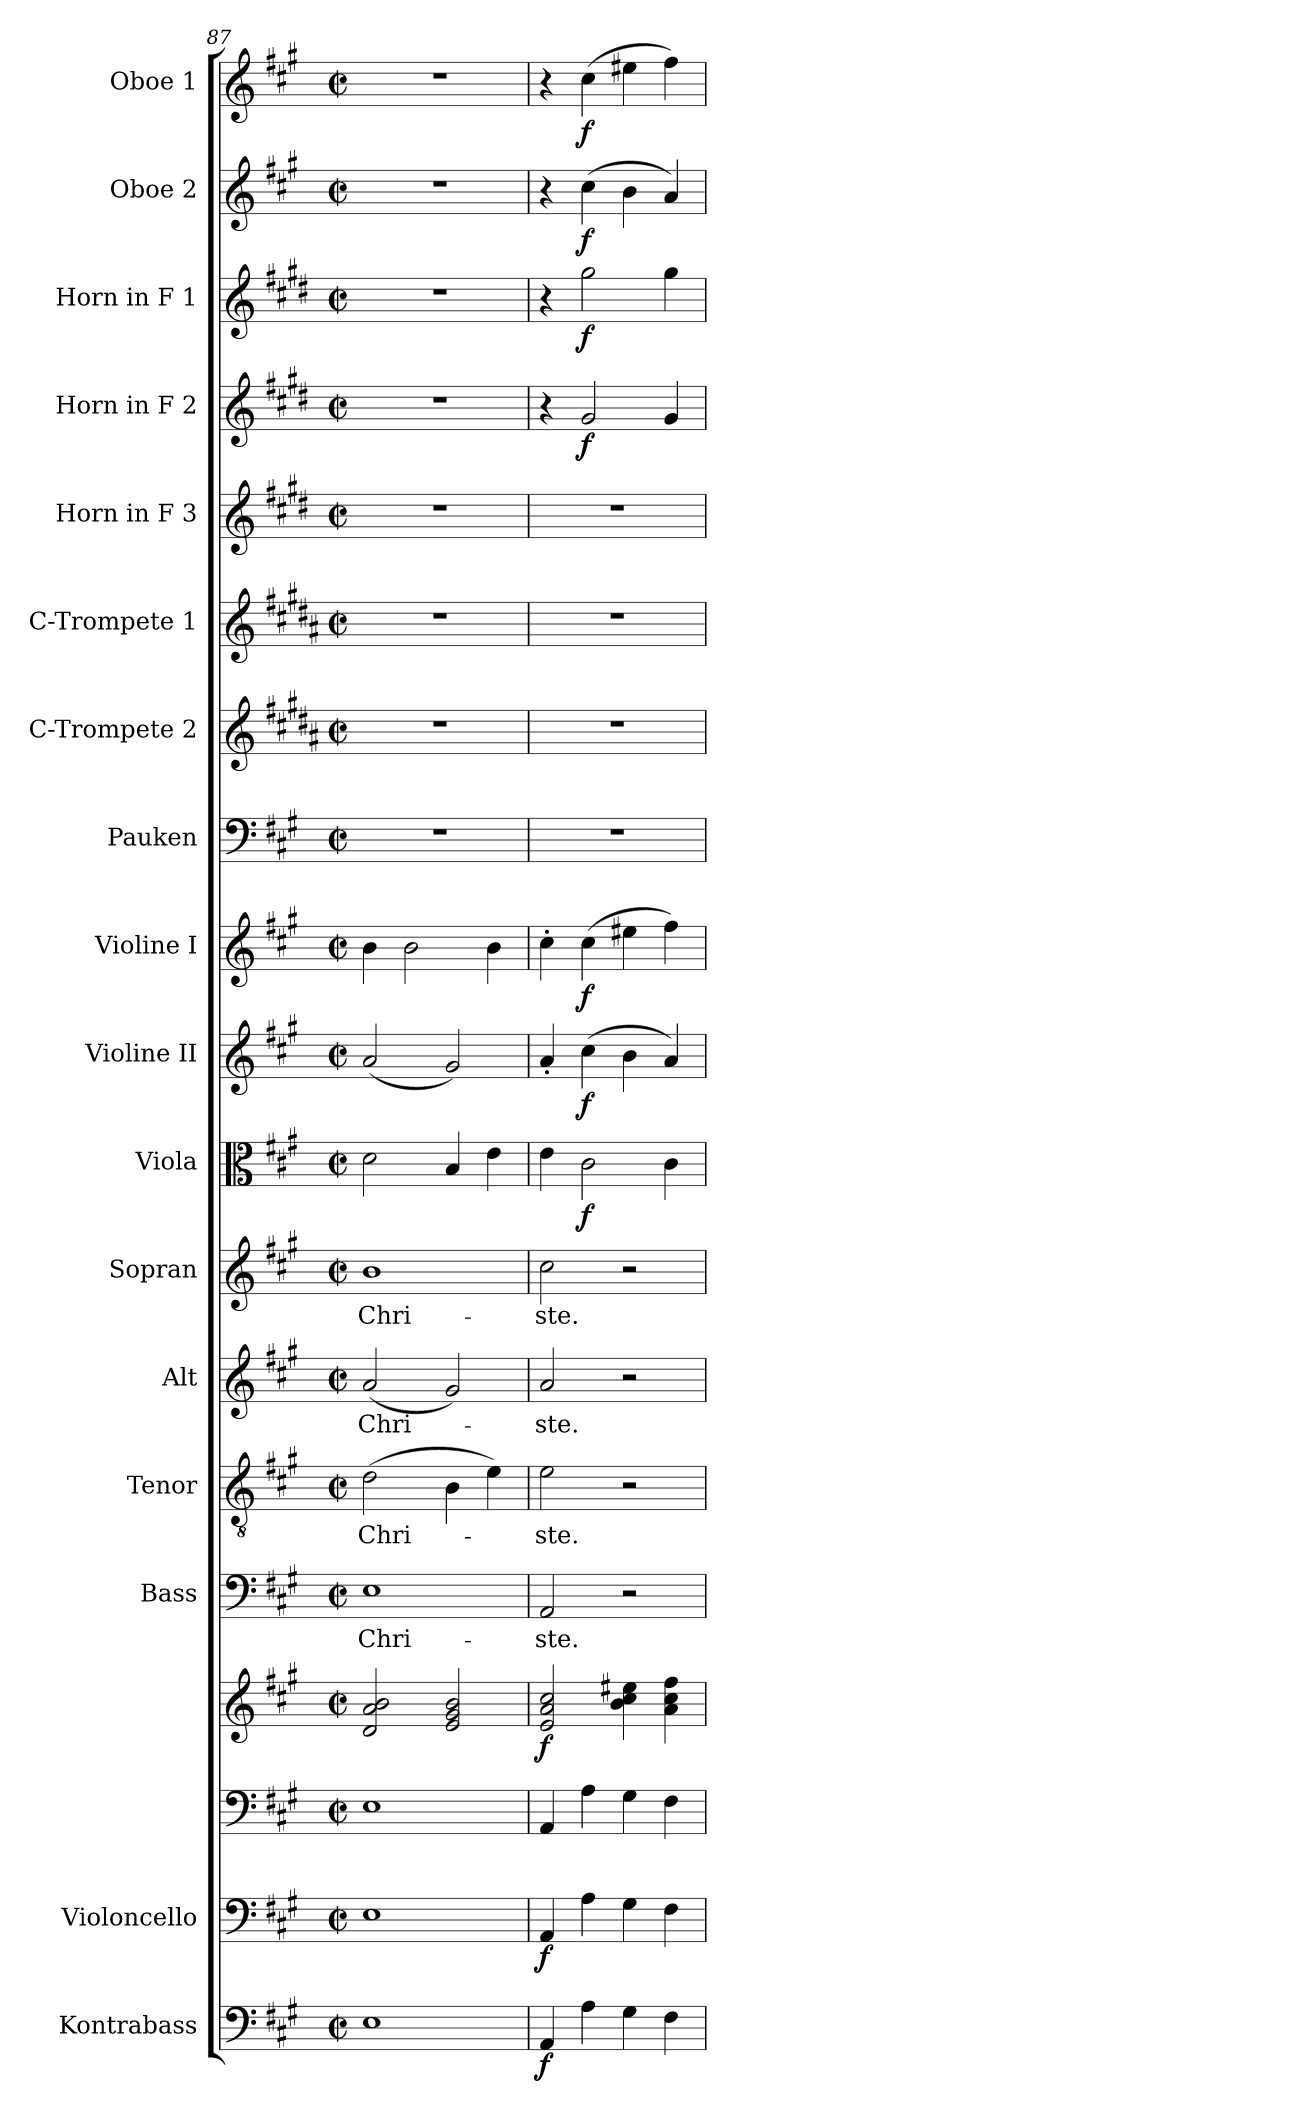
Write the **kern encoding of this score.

**kern	**dynam	**kern	**dynam	**kern	**kern	**dynam	**kern	**text	**kern	**text	**kern	**text	**kern	**text	**kern	**dynam	**kern	**dynam	**kern	**dynam	**kern	**kern	**kern	**kern	**kern	**dynam	**kern	**dynam	**kern	**dynam	**kern	**dynam
*part18	*part18	*part17	*part17	*part16	*part16	*part16	*part15	*part15	*part14	*part14	*part13	*part13	*part12	*part12	*part11	*part11	*part10	*part10	*part9	*part9	*part8	*part7	*part6	*part5	*part4	*part4	*part3	*part3	*part2	*part2	*part1	*part1
*staff19	*staff19	*staff18	*staff18	*staff17	*staff16	*staff16/17	*staff15	*staff15	*staff14	*staff14	*staff13	*staff13	*staff12	*staff12	*staff11	*staff11	*staff10	*staff10	*staff9	*staff9	*staff8	*staff7	*staff6	*staff5	*staff4	*staff4	*staff3	*staff3	*staff2	*staff2	*staff1	*staff1
*I"Kontrabass	*	*I"Violoncello	*	*	*	*	*I"Bass	*	*I"Tenor	*	*I"Alt	*	*I"Sopran	*	*I"Viola	*	*I"Violine II	*	*I"Violine I	*	*I"Pauken	*I"C-Trompete 2	*I"C-Trompete 1	*I"Horn in F 3	*I"Horn in F 2	*	*I"Horn in F 1	*	*I"Oboe 2	*	*I"Oboe 1	*
*I'Kb.	*	*I'Vc.	*	*	*	*	*I'B.	*	*I'T.	*	*I'A.	*	*I'S.	*	*I'Vla.	*	*I'Vl. II	*	*I'Vl. I	*	*I'Pk.	*I'C Trp. 2	*I'C Trp. 1	*	*	*	*	*	*I'Ob. 2	*	*I'Ob. 1	*
*clefF4	*	*clefF4	*	*clefF4	*clefG2	*	*clefF4	*	*clefGv2	*	*clefG2	*	*clefG2	*	*clefC3	*	*clefG2	*	*clefG2	*	*clefF4	*clefG2	*clefG2	*clefG2	*clefG2	*	*clefG2	*	*clefG2	*	*clefG2	*
*ITrd7c12	*	*	*	*	*	*	*	*	*	*	*	*	*	*	*	*	*	*	*	*	*	*ITrd1c2	*ITrd1c2	*ITrd4c7	*ITrd4c7	*	*ITrd4c7	*	*	*	*	*
*k[f#c#g#]	*	*k[f#c#g#]	*	*k[f#c#g#]	*k[f#c#g#]	*	*k[f#c#g#]	*	*k[f#c#g#]	*	*k[f#c#g#]	*	*k[f#c#g#]	*	*k[f#c#g#]	*	*k[f#c#g#]	*	*k[f#c#g#]	*	*k[f#c#g#]	*k[f#c#g#]	*k[f#c#g#]	*k[f#c#g#]	*k[f#c#g#]	*	*k[f#c#g#]	*	*k[f#c#g#]	*	*k[f#c#g#]	*
*A:	*	*A:	*	*A:	*A:	*	*A:	*	*A:	*	*A:	*	*A:	*	*A:	*	*A:	*	*A:	*	*A:	*A:	*A:	*A:	*A:	*	*A:	*	*A:	*	*A:	*
*M2/2	*	*M2/2	*	*M2/2	*M2/2	*	*M2/2	*	*M2/2	*	*M2/2	*	*M2/2	*	*M2/2	*	*M2/2	*	*M2/2	*	*M2/2	*M2/2	*M2/2	*M2/2	*M2/2	*	*M2/2	*	*M2/2	*	*M2/2	*
*met(c|)	*	*met(c|)	*	*met(c|)	*met(c|)	*	*met(c|)	*	*met(c|)	*	*met(c|)	*	*met(c|)	*	*met(c|)	*	*met(c|)	*	*met(c|)	*	*met(c|)	*met(c|)	*met(c|)	*met(c|)	*met(c|)	*	*met(c|)	*	*met(c|)	*	*met(c|)	*
=87	=87	=87	=87	=87	=87	=87	=87	=87	=87	=87	=87	=87	=87	=87	=87	=87	=87	=87	=87	=87	=87	=87	=87	=87	=87	=87	=87	=87	=87	=87	=87	=87
!	!	!	!	!	!	!	!	!LO:LY:b	!	!LO:LY:b	!	!LO:LY:b	!	!LO:LY:b	!	!	!	!	!	!	!	!	!	!	!	!	!	!	!	!	!	!
1EE	.	1E	.	1E	2d/ 2a/ 2b/	.	1E	Chri-	(>2d\	Chri-	(<2a/	Chri-	1b	Chri-	2d\	.	(<2a/	.	4b\	.	1r	1r	1r	1r	1r	.	1r	.	1r	.	1r	.
.	.	.	.	.	.	.	.	.	.	.	.	.	.	.	.	.	.	.	2b\	.	.	.	.	.	.	.	.	.	.	.	.	.
.	.	.	.	.	2e/ 2g#/ 2b/	.	.	.	4B\	.	2g#/)	.	.	.	4B/	.	2g#/)	.	.	.	.	.	.	.	.	.	.	.	.	.	.	.
.	.	.	.	.	.	.	.	.	4e\)	.	.	.	.	.	4e\	.	.	.	4b\	.	.	.	.	.	.	.	.	.	.	.	.	.
=88	=88	=88	=88	=88	=88	=88	=88	=88	=88	=88	=88	=88	=88	=88	=88	=88	=88	=88	=88	=88	=88	=88	=88	=88	=88	=88	=88	=88	=88	=88	=88	=88
!	!LO:DY:b	!	!LO:DY:b	!	!	!LO:DY:b	!	!LO:LY:b	!	!LO:LY:b	!	!LO:LY:b	!	!LO:LY:b	!	!	!	!	!	!	!	!	!	!	!	!	!	!	!	!	!	!
4AAA/	f	4AA/	f	4AA/	2e/ 2a/ 2cc#/	f	2AA/	-ste.	2e\	-ste.	2a/	-ste.	2cc#\	-ste.	4e\	.	4a'</	.	4cc#'>\	.	1r	1r	1r	1r	4r	.	4r	.	4r	.	4r	.
!	!	!	!	!	!	!	!	!	!	!	!	!	!	!	!	!LO:DY:b	!	!LO:DY:b	!	!LO:DY:b	!	!	!	!	!	!LO:DY:b	!	!LO:DY:b	!	!LO:DY:b	!	!LO:DY:b
4AA\	.	4A\	.	4A\	.	.	.	.	.	.	.	.	.	.	2c#\	f	(>4cc#\	f	(>4cc#\	f	.	.	.	.	2c#/	f	2cc#\	f	(>4cc#\	f	(>4cc#\	f
4GG#\	.	4G#\	.	4G#\	4b\ 4cc#\ 4ee#X\	.	2r	.	2r	.	2r	.	2r	.	.	.	4b\	.	4ee#X\	.	.	.	.	.	.	.	.	.	4b\	.	4ee#X\	.
4FF#\	.	4F#\	.	4F#\	4a\ 4cc#\ 4ff#\	.	.	.	.	.	.	.	.	.	4c#\	.	4a/)	.	4ff#\)	.	.	.	.	.	4c#/	.	4cc#\	.	4a/)	.	4ff#\)	.
=	=	=	=	=	=	=	=	=	=	=	=	=	=	=	=	=	=	=	=	=	=	=	=	=	=	=	=	=	=	=	=	=
*-	*-	*-	*-	*-	*-	*-	*-	*-	*-	*-	*-	*-	*-	*-	*-	*-	*-	*-	*-	*-	*-	*-	*-	*-	*-	*-	*-	*-	*-	*-	*-	*-
